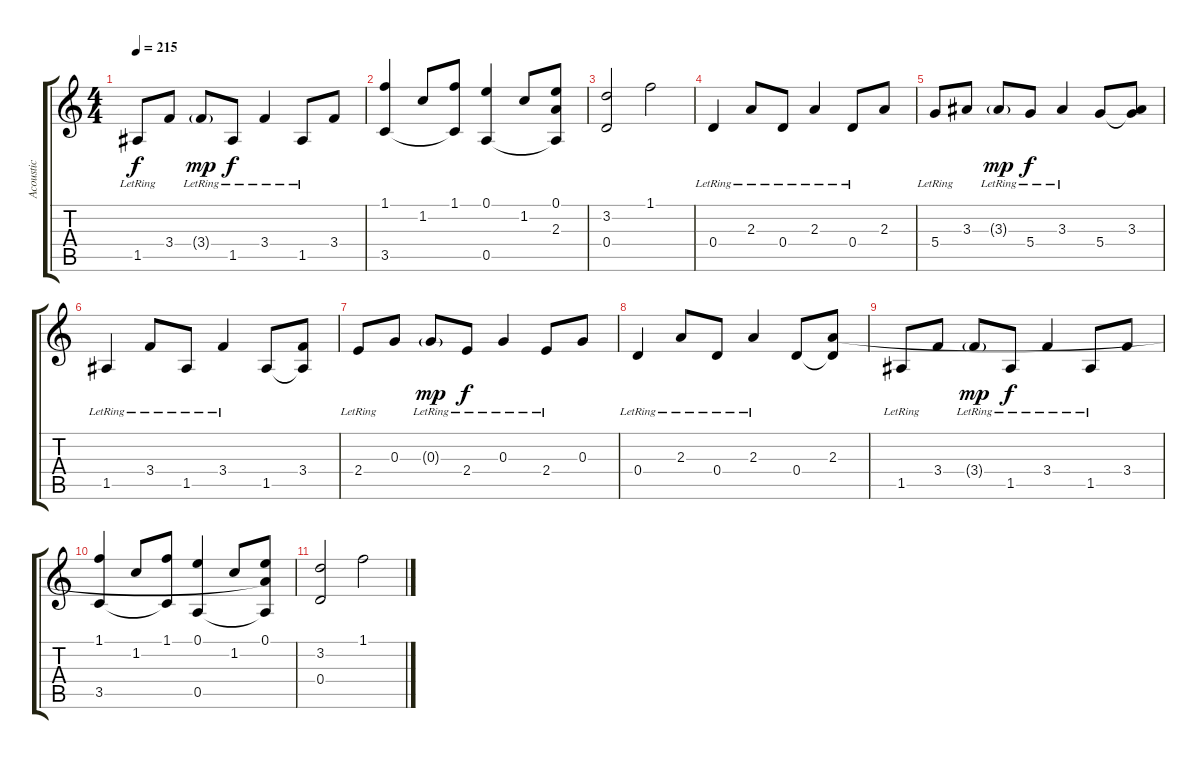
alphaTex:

\track ("Acoustic" "Acoustic") {instrument acousticguitarsteel}
\staff {score tabs}
\tuning (E4 B3 G3 D3 A2 E2) {hide}
\ts (4 4)
\tempo 215
\clef g2
\ks c
1.5{lr}.8{dy f} 3.4.8 3.4{g lr}.8{dy mp} 1.5{lr}.8{dy f} 3.4{lr}.4 1.5{lr}.8 3.4.8 |
(1.1 3.5).4 1.2.8 (1.1 3.5{t}).8 (0.1 0.5).4 1.2.8 (0.1 2.3{t} 0.5{t}).8 |
(3.2 0.4).2 1.1.2 |
0.4{lr}.4 2.3{lr}.8 0.4{lr}.8 2.3{lr}.4 0.4{lr}.8 2.3.8 |
5.4{lr}.8 3.3.8 3.3{g lr}.8{dy mp} 5.4{lr}.8{dy f} 3.3{lr}.4 5.4.8 (3.3 5.4{t}).8 |
1.5{lr}.4 3.4{lr}.8 1.5{lr}.8 3.4{lr}.4 1.5.8 (3.4 1.5{t}).8 |
2.4{lr}.8 0.3.8 0.3{g lr}.8{dy mp} 2.4{lr}.8{dy f} 0.3{lr}.4 2.4{lr}.8 0.3.8 |
0.4{lr}.4 2.3{lr}.8 0.4{lr}.8 2.3{lr}.4 0.4.8 (2.3 0.4{t}).8 |
1.5{lr}.8 3.4.8 3.4{g lr}.8{dy mp} 1.5{lr}.8{dy f} 3.4{lr}.4 1.5{lr}.8 3.4.8 |
(1.1 3.5).4 1.2.8 (1.1 3.5{t}).8 (0.1 0.5).4 1.2.8 (0.1 2.3{t} 0.5{t}).8 |
(3.2 0.4).2 1.1.2
